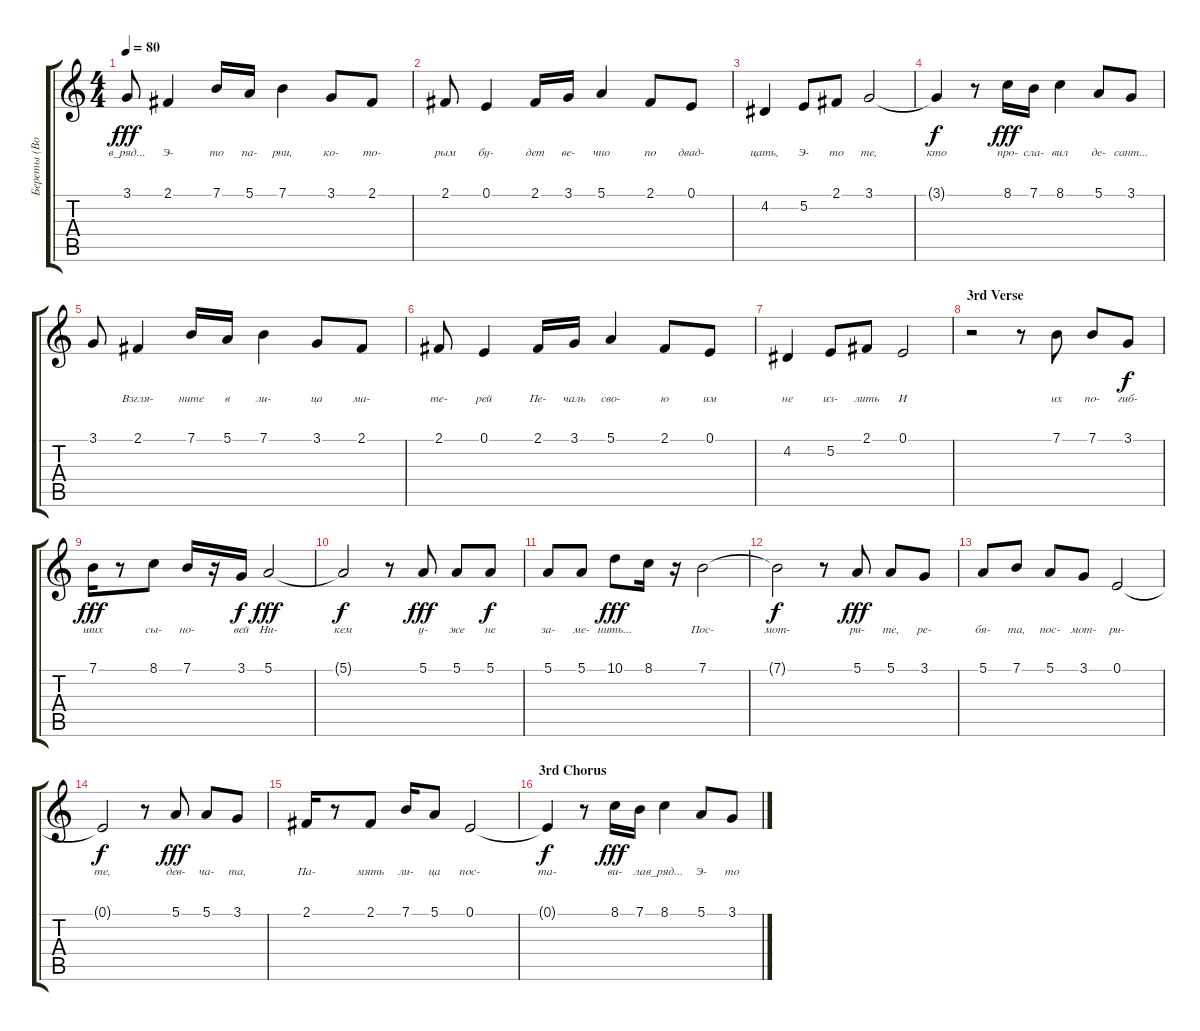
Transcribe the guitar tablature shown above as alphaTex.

\track ("Береты (Вокал)" "Береты (Во") {instrument acousticgrandpiano}
\staff {score tabs}
\tuning (E4 B3 G3 D3 A2 E2) {hide}
\ts (4 4)
\tempo 80
\clef g2
\ks c
3.1.8{lyrics (0 "в_ряд...") lyrics (1 "") lyrics (2 "") lyrics (3 "") lyrics (4 "") dy fff} 2.1.4{lyrics (0 "Э-") lyrics (1 "") lyrics (2 "") lyrics (3 "") lyrics (4 "")} 7.1.16{lyrics (0 "то") lyrics (1 "") lyrics (2 "") lyrics (3 "") lyrics (4 "")} 5.1.16{lyrics (0 "па-") lyrics (1 "") lyrics (2 "") lyrics (3 "") lyrics (4 "")} 7.1.4{lyrics (0 "рни,") lyrics (1 "") lyrics (2 "") lyrics (3 "") lyrics (4 "")} 3.1.8{lyrics (0 "ко-") lyrics (1 "") lyrics (2 "") lyrics (3 "") lyrics (4 "")} 2.1.8{lyrics (0 "то-") lyrics (1 "") lyrics (2 "") lyrics (3 "") lyrics (4 "")} |
2.1.8{lyrics (0 "рым") lyrics (1 "") lyrics (2 "") lyrics (3 "") lyrics (4 "")} 0.1.4{lyrics (0 "бу-") lyrics (1 "") lyrics (2 "") lyrics (3 "") lyrics (4 "")} 2.1.16{lyrics (0 "дет") lyrics (1 "") lyrics (2 "") lyrics (3 "") lyrics (4 "")} 3.1.16{lyrics (0 "ве-") lyrics (1 "") lyrics (2 "") lyrics (3 "") lyrics (4 "")} 5.1.4{lyrics (0 "чно") lyrics (1 "") lyrics (2 "") lyrics (3 "") lyrics (4 "")} 2.1.8{lyrics (0 "по") lyrics (1 "") lyrics (2 "") lyrics (3 "") lyrics (4 "")} 0.1.8{lyrics (0 "двад-") lyrics (1 "") lyrics (2 "") lyrics (3 "") lyrics (4 "")} |
4.2.4{lyrics (0 "цать,") lyrics (1 "") lyrics (2 "") lyrics (3 "") lyrics (4 "")} 5.2.8{lyrics (0 "Э-") lyrics (1 "") lyrics (2 "") lyrics (3 "") lyrics (4 "")} 2.1.8{lyrics (0 "то") lyrics (1 "") lyrics (2 "") lyrics (3 "") lyrics (4 "")} 3.1.2{lyrics (0 "те,") lyrics (1 "") lyrics (2 "") lyrics (3 "") lyrics (4 "")} |
3.1{t}.4{lyrics (0 "кто") lyrics (1 "") lyrics (2 "") lyrics (3 "") lyrics (4 "") dy f} r.8 8.1.16{lyrics (0 "про-") lyrics (1 "") lyrics (2 "") lyrics (3 "") lyrics (4 "") dy fff} 7.1.16{lyrics (0 "сла-") lyrics (1 "") lyrics (2 "") lyrics (3 "") lyrics (4 "")} 8.1.4{lyrics (0 "вил") lyrics (1 "") lyrics (2 "") lyrics (3 "") lyrics (4 "")} 5.1.8{lyrics (0 "де-") lyrics (1 "") lyrics (2 "") lyrics (3 "") lyrics (4 "")} 3.1.8{lyrics (0 "сант...") lyrics (1 "") lyrics (2 "") lyrics (3 "") lyrics (4 "")} |
3.1.8{lyrics (0 "") lyrics (1 "") lyrics (2 "") lyrics (3 "") lyrics (4 "")} 2.1.4{lyrics (0 "Взгля-") lyrics (1 "") lyrics (2 "") lyrics (3 "") lyrics (4 "")} 7.1.16{lyrics (0 "ните") lyrics (1 "") lyrics (2 "") lyrics (3 "") lyrics (4 "")} 5.1.16{lyrics (0 "в") lyrics (1 "") lyrics (2 "") lyrics (3 "") lyrics (4 "")} 7.1.4{lyrics (0 "ли-") lyrics (1 "") lyrics (2 "") lyrics (3 "") lyrics (4 "")} 3.1.8{lyrics (0 "ца") lyrics (1 "") lyrics (2 "") lyrics (3 "") lyrics (4 "")} 2.1.8{lyrics (0 "ма-") lyrics (1 "") lyrics (2 "") lyrics (3 "") lyrics (4 "")} |
2.1.8{lyrics (0 "те-") lyrics (1 "") lyrics (2 "") lyrics (3 "") lyrics (4 "")} 0.1.4{lyrics (0 "рей") lyrics (1 "") lyrics (2 "") lyrics (3 "") lyrics (4 "")} 2.1.16{lyrics (0 "Пе-") lyrics (1 "") lyrics (2 "") lyrics (3 "") lyrics (4 "")} 3.1.16{lyrics (0 "чаль") lyrics (1 "") lyrics (2 "") lyrics (3 "") lyrics (4 "")} 5.1.4{lyrics (0 "сво-") lyrics (1 "") lyrics (2 "") lyrics (3 "") lyrics (4 "")} 2.1.8{lyrics (0 "ю") lyrics (1 "") lyrics (2 "") lyrics (3 "") lyrics (4 "")} 0.1.8{lyrics (0 "им") lyrics (1 "") lyrics (2 "") lyrics (3 "") lyrics (4 "")} |
4.2.4{lyrics (0 "не") lyrics (1 "") lyrics (2 "") lyrics (3 "") lyrics (4 "")} 5.2.8{lyrics (0 "из-") lyrics (1 "") lyrics (2 "") lyrics (3 "") lyrics (4 "")} 2.1.8{lyrics (0 "лить") lyrics (1 "") lyrics (2 "") lyrics (3 "") lyrics (4 "")} 0.1.2{lyrics (0 "И") lyrics (1 "") lyrics (2 "") lyrics (3 "") lyrics (4 "")} |
\section ("" "3rd Verse")
r.2 r.8 7.1.8{lyrics (0 "их") lyrics (1 "") lyrics (2 "") lyrics (3 "") lyrics (4 "")} 7.1.8{lyrics (0 "по-") lyrics (1 "") lyrics (2 "") lyrics (3 "") lyrics (4 "")} 3.1.8{lyrics (0 "гиб-") lyrics (1 "") lyrics (2 "") lyrics (3 "") lyrics (4 "") dy f} |
7.1.16{lyrics (0 "ших") lyrics (1 "") lyrics (2 "") lyrics (3 "") lyrics (4 "") dy fff} r.8 8.1.8{lyrics (0 "сы-") lyrics (1 "") lyrics (2 "") lyrics (3 "") lyrics (4 "")} 7.1.16{lyrics (0 "но-") lyrics (1 "") lyrics (2 "") lyrics (3 "") lyrics (4 "")} r.16 3.1.16{lyrics (0 "вей") lyrics (1 "") lyrics (2 "") lyrics (3 "") lyrics (4 "") dy f} 5.1.2{lyrics (0 "Ни-") lyrics (1 "") lyrics (2 "") lyrics (3 "") lyrics (4 "") dy fff} |
5.1{t}.2{lyrics (0 "кем") lyrics (1 "") lyrics (2 "") lyrics (3 "") lyrics (4 "") dy f} r.8 5.1.8{lyrics (0 "у-") lyrics (1 "") lyrics (2 "") lyrics (3 "") lyrics (4 "") dy fff} 5.1.8{lyrics (0 "же") lyrics (1 "") lyrics (2 "") lyrics (3 "") lyrics (4 "")} 5.1.8{lyrics (0 "не") lyrics (1 "") lyrics (2 "") lyrics (3 "") lyrics (4 "") dy f} |
5.1.8{lyrics (0 "за-") lyrics (1 "") lyrics (2 "") lyrics (3 "") lyrics (4 "")} 5.1.8{lyrics (0 "ме-") lyrics (1 "") lyrics (2 "") lyrics (3 "") lyrics (4 "")} 10.1.8{lyrics (0 "нить...") lyrics (1 "") lyrics (2 "") lyrics (3 "") lyrics (4 "") dy fff} 8.1.16{lyrics (0 "") lyrics (1 "") lyrics (2 "") lyrics (3 "") lyrics (4 "")} r.16 7.1.2{lyrics (0 "Пос-") lyrics (1 "") lyrics (2 "") lyrics (3 "") lyrics (4 "")} |
7.1{t}.2{lyrics (0 "мот-") lyrics (1 "") lyrics (2 "") lyrics (3 "") lyrics (4 "") dy f} r.8 5.1.8{lyrics (0 "ри-") lyrics (1 "") lyrics (2 "") lyrics (3 "") lyrics (4 "") dy fff} 5.1.8{lyrics (0 "те,") lyrics (1 "") lyrics (2 "") lyrics (3 "") lyrics (4 "")} 3.1.8{lyrics (0 "ре-") lyrics (1 "") lyrics (2 "") lyrics (3 "") lyrics (4 "")} |
5.1.8{lyrics (0 "бя-") lyrics (1 "") lyrics (2 "") lyrics (3 "") lyrics (4 "")} 7.1.8{lyrics (0 "та,") lyrics (1 "") lyrics (2 "") lyrics (3 "") lyrics (4 "")} 5.1.8{lyrics (0 "пос-") lyrics (1 "") lyrics (2 "") lyrics (3 "") lyrics (4 "")} 3.1.8{lyrics (0 "мот-") lyrics (1 "") lyrics (2 "") lyrics (3 "") lyrics (4 "")} 0.1.2{lyrics (0 "ри-") lyrics (1 "") lyrics (2 "") lyrics (3 "") lyrics (4 "")} |
0.1{t}.2{lyrics (0 "те,") lyrics (1 "") lyrics (2 "") lyrics (3 "") lyrics (4 "") dy f} r.8 5.1.8{lyrics (0 "дев-") lyrics (1 "") lyrics (2 "") lyrics (3 "") lyrics (4 "") dy fff} 5.1.8{lyrics (0 "ча-") lyrics (1 "") lyrics (2 "") lyrics (3 "") lyrics (4 "")} 3.1.8{lyrics (0 "та,") lyrics (1 "") lyrics (2 "") lyrics (3 "") lyrics (4 "")} |
2.1.16{lyrics (0 "Па-") lyrics (1 "") lyrics (2 "") lyrics (3 "") lyrics (4 "")} r.8 2.1.8{lyrics (0 "мять") lyrics (1 "") lyrics (2 "") lyrics (3 "") lyrics (4 "")} 7.1.16{lyrics (0 "ли-") lyrics (1 "") lyrics (2 "") lyrics (3 "") lyrics (4 "")} 5.1.8{lyrics (0 "ца") lyrics (1 "") lyrics (2 "") lyrics (3 "") lyrics (4 "")} 0.1.2{lyrics (0 "пос-") lyrics (1 "") lyrics (2 "") lyrics (3 "") lyrics (4 "")} |
\section ("" "3rd Chorus")
0.1{t}.4{lyrics (0 "та-") lyrics (1 "") lyrics (2 "") lyrics (3 "") lyrics (4 "") dy f} r.8 8.1.16{lyrics (0 "ви-") lyrics (1 "") lyrics (2 "") lyrics (3 "") lyrics (4 "") dy fff} 7.1.16{lyrics (0 "ла") lyrics (1 "") lyrics (2 "") lyrics (3 "") lyrics (4 "")} 8.1.4{lyrics (0 "в_ряд...") lyrics (1 "") lyrics (2 "") lyrics (3 "") lyrics (4 "")} 5.1.8{lyrics (0 "Э-") lyrics (1 "") lyrics (2 "") lyrics (3 "") lyrics (4 "")} 3.1.8{lyrics (0 "то") lyrics (1 "") lyrics (2 "") lyrics (3 "") lyrics (4 "")}
